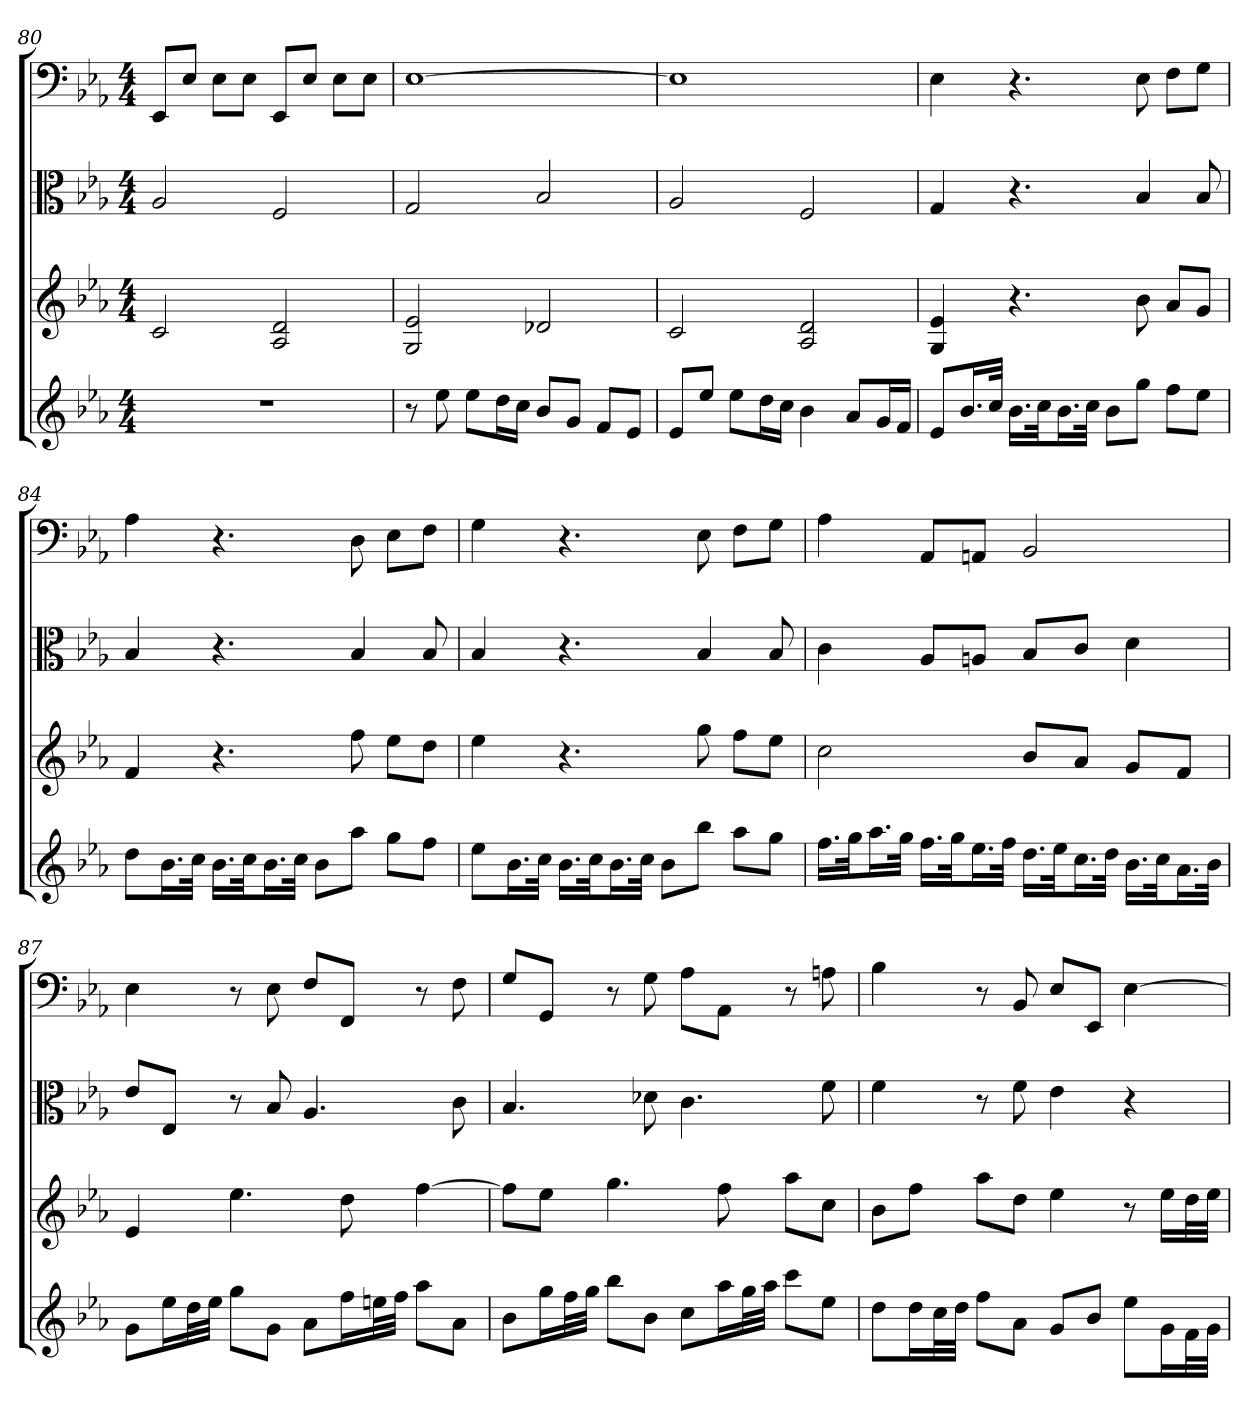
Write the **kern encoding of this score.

**kern	**kern	**kern	**kern
*part4	*part3	*part2	*part1
*staff4	*staff3	*staff2	*staff1
*	*	*clefC3	*clefF4
*k[b-e-a-]	*k[b-e-a-]	*k[b-e-a-]	*k[b-e-a-]
*E-:	*E-:	*E-:	*E-:
*M4/4	*M4/4	*M4/4	*M4/4
=80	=80	=80	=80
1r	2c	2A-	8EE-/L
.	.	.	8E-/J
.	.	.	8E-\L
.	.	.	8E-\J
.	2A- 2d	2F	8EE-/L
.	.	.	8E-/J
.	.	.	8E-\L
.	.	.	8E-\J
=81	=81	=81	=81
8r	2G 2e-	2G	[1E-
8ee-	.	.	.
8ee-L	.	.	.
16ddL	.	.	.
16ccJJ	.	.	.
8b-L	2d-X	2B-	.
8gJ	.	.	.
8fL	.	.	.
8e-J	.	.	.
=82	=82	=82	=82
8e-L	2c	2A-	1E-]
8ee-J	.	.	.
8ee-L	.	.	.
16ddL	.	.	.
16ccJJ	.	.	.
4b-	2A- 2d	2F	.
8a-L	.	.	.
16gL	.	.	.
16fJJ	.	.	.
=83	=83	=83	=83
8e-L	4G 4e-	4G	4E-
16.b-L	.	.	.
32ccJJk	.	.	.
16.b-LL	4.r	4.r	4.r
32ccJk	.	.	.
16.b-L	.	.	.
32ccJJk	.	.	.
8b-L	.	.	.
8ggJ	8b-	4B-	8E-
8ffL	8a-L	.	8F\L
8ee-J	8gJ	8B-	8G\J
=84	=84	=84	=84
8ddL	4f	4B-	4A-
16.b-L	.	.	.
32ccJJk	.	.	.
16.b-LL	4.r	4.r	4.r
32ccJk	.	.	.
16.b-L	.	.	.
32ccJJk	.	.	.
8b-L	.	.	.
8aa-J	8ff	4B-	8D
8ggL	8ee-L	.	8E-\L
8ffJ	8ddJ	8B-	8F\J
=85	=85	=85	=85
8ee-L	4ee-	4B-	4G
16.b-L	.	.	.
32ccJJk	.	.	.
16.b-LL	4.r	4.r	4.r
32ccJk	.	.	.
16.b-L	.	.	.
32ccJJk	.	.	.
8b-L	.	.	.
8bb-J	8gg	4B-	8E-
8aa-L	8ffL	.	8F\L
8ggJ	8ee-J	8B-	8G\J
=86	=86	=86	=86
16.ffLL	2cc	4c	4A-
32ggJk	.	.	.
16.aa-L	.	.	.
32ggJJk	.	.	.
16.ffLL	.	8A-/L	8AA-/L
32ggJk	.	.	.
16.ee-L	.	8An/J	8AAn/J
32ffJJk	.	.	.
16.ddLL	8b-L	8B-/L	2BB-
32ee-Jk	.	.	.
16.ccL	8a-J	8c/J	.
32ddJJk	.	.	.
16.b-LL	8gL	4d	.
32ccJk	.	.	.
16.a-L	8fJ	.	.
32b-JJk	.	.	.
=87	=87	=87	=87
8gL	4e-	8e-/L	4E-
16ee-L	.	8E-/J	.
32ddL	.	.	.
32ee-JJJ	.	.	.
8ggL	4.ee-	8r	8r
8gJ	.	8B-	8E-
8a-L	.	4.A-	8F/L
16ffL	8dd	.	8FF/J
32eenL	.	.	.
32ffJJJ	.	.	.
8aa-L	[4ff	.	8r
8a-J	.	8c	8F
=88	=88	=88	=88
8b-L	8ffL]	4.B-	8G/L
16ggL	8ee-J	.	8GG/J
32ffL	.	.	.
32ggJJJ	.	.	.
8bb-L	4.gg	.	8r
8b-J	.	8d-X	8G
8ccL	.	4.c	8A-\L
16aa-L	8ff	.	8AA-\J
32ggL	.	.	.
32aa-JJJ	.	.	.
8cccL	8aa-L	.	8r
8ee-J	8ccJ	8f	8An
=89	=89	=89	=89
8ddL	8b-L	4f	4B-
16ddL	8ffJ	.	.
32ccL	.	.	.
32ddJJJ	.	.	.
8ffL	8aa-L	8r	8r
8a-J	8ddJ	8f	8BB-
8gL	4ee-	4e-	8E-/L
8b-J	.	.	8EE-/J
8ee-L	8r	4r	[4E-
16gL	16ee-LL	.	.
32fL	32ddL	.	.
32gJJJ	32ee-JJJ	.	.
=	=	=	=
*-	*-	*-	*-
